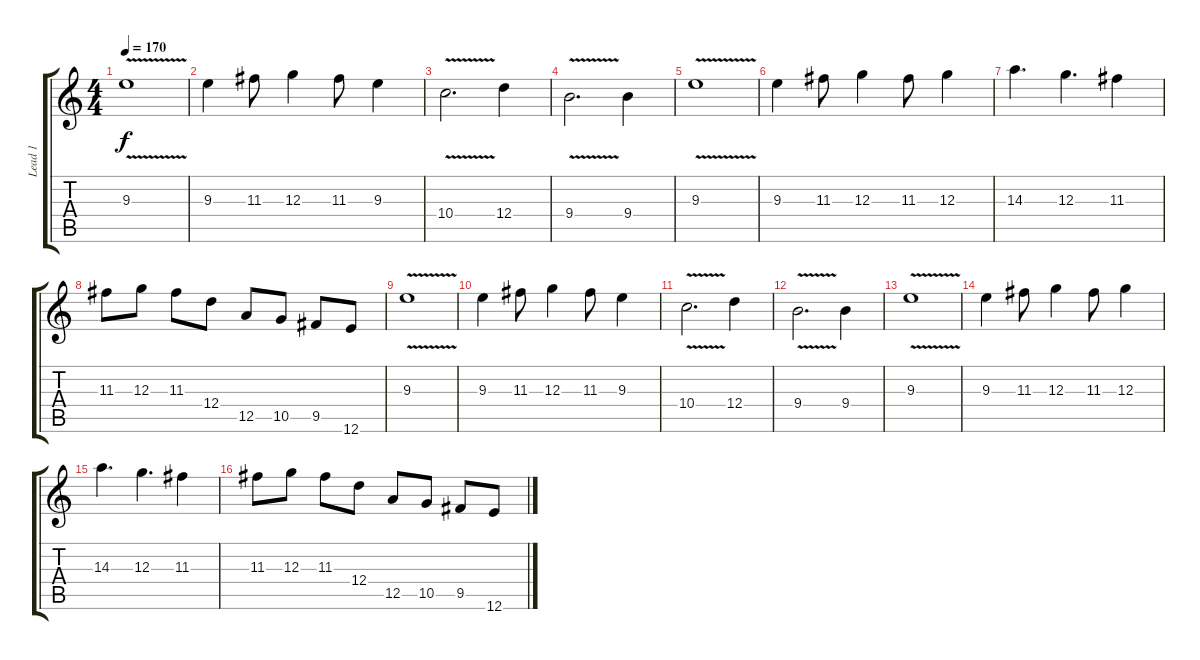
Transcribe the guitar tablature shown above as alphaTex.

\track ("Lead 1" "Lead 1") {instrument overdrivenguitar}
\staff {score tabs}
\tuning (E4 B3 G3 D3 A2 E2) {hide}
\ts (4 4)
\tempo 170
\clef g2
\ks c
9.3{v}.1{dy f volume 13} |
9.3.4 11.3.8 12.3.4 11.3.8 9.3.4 |
10.4{v}.2{d} 12.4.4 |
9.4{v}.2{d} 9.4.4 |
9.3{v}.1 |
9.3.4 11.3.8 12.3.4 11.3.8 12.3.4 |
14.3.4{d} 12.3.4{d} 11.3.4 |
11.3.8 12.3.8 11.3.8 12.4.8 12.5.8 10.5.8 9.5.8 12.6.8 |
9.3{v}.1 |
9.3.4 11.3.8 12.3.4 11.3.8 9.3.4 |
10.4{v}.2{d} 12.4.4 |
9.4{v}.2{d} 9.4.4 |
9.3{v}.1 |
9.3.4 11.3.8 12.3.4 11.3.8 12.3.4 |
14.3.4{d} 12.3.4{d} 11.3.4 |
11.3.8 12.3.8 11.3.8 12.4.8 12.5.8 10.5.8 9.5.8 12.6.8
